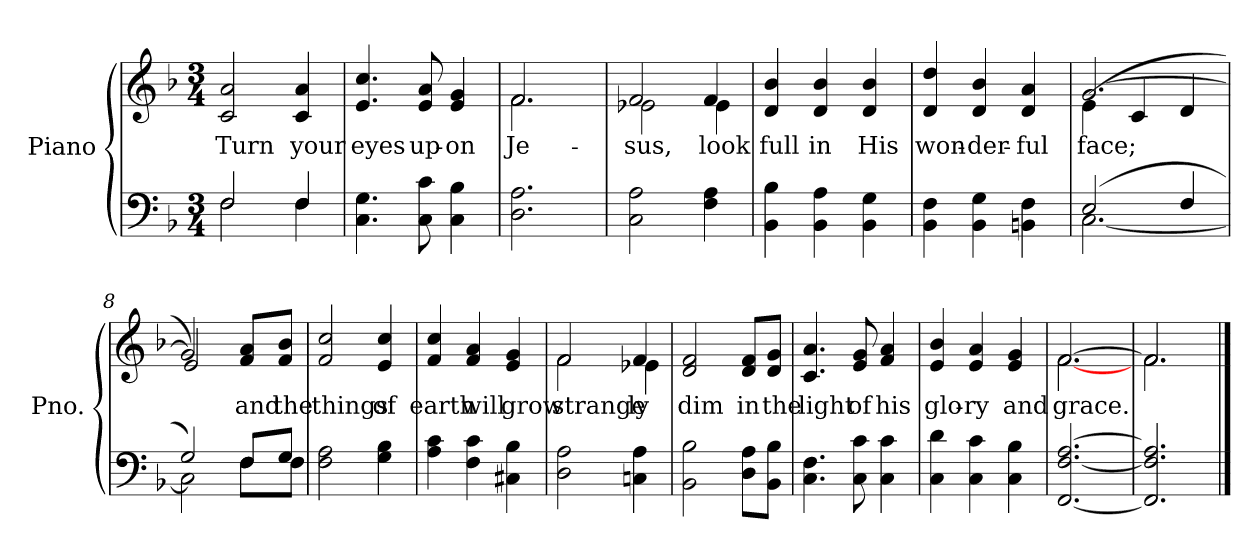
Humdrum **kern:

**kern	**kern	**text
*part2	*part1	*part1
*staff2	*staff1	*staff1
*I"Piano	*I"Piano	*
*I'Pno.	*I'Pno.	*
!!LO:PB:g=z
*clefF4	*clefG2	*
*k[b-]	*k[b-]	*
*F:	*F:	*
*M3/4	*M3/4	*
=1	=1	=1
*^	*	*
!	!	!	!LO:LY:b:color=#000000
2Fi/	2Fi\	2ci/ 2ai	Turn
!	!	!	!LO:LY:b:color=#000000
4Fi/	4Fi\	4ci/ 4ai	your
*v	*v	*	*
=2	=2	=2
*^	*	*
!	!	!	!LO:LY:b:color=#000000
*v	*v	*	*
4.Ci\ 4.Gi	4.ei/ 4.cci	eyes
!	!	!LO:LY:b:color=#000000
8Ci\ 8ci	8ei/ 8ai	up-
!	!	!LO:LY:b:color=#000000
4Ci\ 4B-i	4ei/ 4gi	-on
=3	=3	=3
!	!	!LO:LY:b:color=#000000
*	*^	*
2.Di\ 2.Ai	2.fi/	2.fi\	Je-
=4	=4	=4	=4
!	!	!	!LO:LY:b:color=#000000
2Ci\ 2Ai	2fi/	2e-Xi\	-sus,
!	!	!	!LO:LY:b:color=#000000
4Fi\ 4Ai	4fi/	4e-i\	look
*	*v	*v	*
=5	=5	=5
*	*^	*
!	!	!	!LO:LY:b:color=#000000
*	*v	*v	*
4BB-i\ 4B-i	4di/ 4b-i	full
!	!	!LO:LY:b:color=#000000
4BB-i\ 4Ai	4di/ 4b-i	in
!	!	!LO:LY:b:color=#000000
4BB-i\ 4Gi	4di/ 4b-i	His
=6	=6	=6
!	!	!LO:LY:b:color=#000000
4BB-i\ 4Fi	4di/ 4ddi	won-
!	!	!LO:LY:b:color=#000000
4BB-i\ 4Gi	4di/ 4b-i	-der-
!	!	!LO:LY:b:color=#000000
4BBni\ 4Fi	4di/ 4ai	-ful
=7	=7	=7
*^	*	*
!	!	!	!LO:LY:b:color=#000000
*	*	*^	*
(2Ei/	[2.Ci\	[2.gi/	(4ei\	face;
.	.	.	4ci/	.
4Fi/	.	.	4di/	.
=8	=8	=8	=8	=8
2Gi/)	2Ci\]	2gi/]	2ei/)	.
!	!	!	!	!LO:LY:b:color=#000000
8Fi/L	8Fi\L	8fi/ 8ai/L	4ryy	and
!	!	!	!	!LO:LY:b:color=#000000
8Gi/J	8Fi\J	8fi/ 8b-i/J	.	the
*v	*v	*	*	*
*	*v	*v	*
!!LO:LB:g=z
=9	=9	=9
*^	*	*
!	!	!	!LO:LY:b:color=#000000
*v	*v	*	*
2Fi\ 2Ai	2fi/ 2cci	things
!	!	!LO:LY:b:color=#000000
4Gi\ 4B-i	4ei/ 4cci	of
=10	=10	=10
!	!	!LO:LY:b:color=#000000
4Ai\ 4ci	4fi/ 4cci	earth
!	!	!LO:LY:b:color=#000000
4Fi\ 4ci	4fi/ 4ai	will
!	!	!LO:LY:b:color=#000000
4C#Xi\ 4B-i	4ei/ 4gi	grow
=11	=11	=11
!	!	!LO:LY:b:color=#000000
*	*^	*
2Di\ 2Ai	2fi/	2fi\	strange-
!	!	!	!LO:LY:b:color=#000000
4Cni\ 4Ai	4fi/	4e-Xi\	-ly
*	*v	*v	*
=12	=12	=12
*	*^	*
!	!	!	!LO:LY:b:color=#000000
*	*v	*v	*
2BB-i\ 2B-i	2di/ 2fi	dim
!	!	!LO:LY:b:color=#000000
8Di\ 8Ai\L	8di/ 8fi/L	in
!	!	!LO:LY:b:color=#000000
8BB-i\ 8B-i\J	8di/ 8gi/J	the
=13	=13	=13
!	!	!LO:LY:b:color=#000000
4.Ci\ 4.Fi	4.ci/ 4.ai	light
!	!	!LO:LY:b:color=#000000
8Ci\ 8ci	8ei/ 8gi	of
!	!	!LO:LY:b:color=#000000
4Ci\ 4ci	4fi/ 4ai	his
=14	=14	=14
!	!	!LO:LY:b:color=#000000
4Ci\ 4di	4ei/ 4b-i	glo-
!	!	!LO:LY:b:color=#000000
4Ci\ 4ci	4ei/ 4ai	-ry
!	!	!LO:LY:b:color=#000000
4Ci\ 4B-i	4ei/ 4gi	and
=15	=15	=15
!	!	!LO:LY:b:color=#000000
*	*^	*
[2.FFi/ [2.Fi [2.Ai	[2.fi/	[2.fi\	grace.
=16	=16	=16	=16
2.FFi/] 2.Fi] 2.Ai]	2.fi/]	2.fi\	.
*	*v	*v	*
==	==	==
*-	*-	*-
